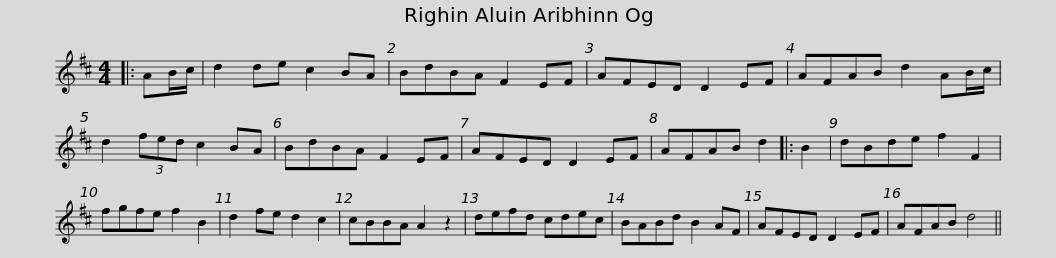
X:1
L:1/8
M:4/4
I:linebreak $
K:D
V:1 treble
V:1
|: AB/c/ | d2 de c2 BA | BdBA F2 EF | AFED D2 EF | AFAB d2 AB/c/ | %5
 d2 (3fed c2 BA |$ BdBA F2 EF | AFED D2 EF | AFAB d2 |: B2 | %10
 dBde f2 F2 | fgfe f2 B2 | d2 fe d2 c2 | cBBA A2 z2 |$ defd cdec | %15
 BABd B2 AF | AFED D2 EF | AFAB d4 || %18
